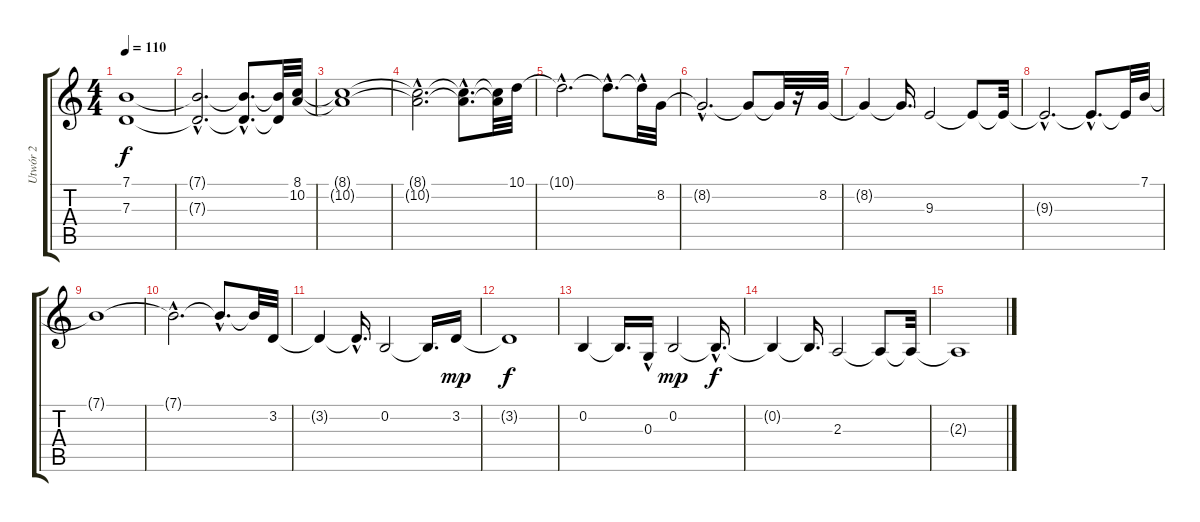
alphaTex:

\track ("Utwór 2" "Utwór 2") {instrument acousticgrandpiano}
\staff {score tabs}
\tuning (E4 B3 G3 D3 A2 E2) {hide}
\ts (4 4)
\tempo 110
\clef g2
\ks c
(7.1{t} 7.3{t}).1{dy f} |
(7.1{hac t} 7.3{hac t}).2{d} (7.1{hac t} 7.3{hac t}).8{d} (7.1{t} 7.3{t}).32 (8.1 10.2).32 |
(8.1{t} 10.2{t}).1 |
(8.1{hac t} 10.2{hac t}).2{d} (8.1{hac t} 10.2{hac t}).8{d} (8.1{t} 10.2{t}).32 10.1.32 |
10.1{hac t}.2{d} 10.1{hac t}.8{d} 10.1{hac t}.32 8.2.32 |
8.2{hac t}.2{d} 8.2{t}.8 8.2{t}.32 r.16 8.2.32 |
8.2{t}.4 8.2{t}.16{d} 9.3.2 9.3{t}.8 9.3{t}.32 |
9.3{hac t}.2{d} 9.3{hac t}.8{d} 9.3{t}.32 7.1.32 |
7.1{t}.1 |
7.1{hac t}.2{d} 7.1{hac t}.8{d} 7.1{t}.32 3.2.32 |
3.2{t}.4 3.2{hac t}.16{d} 0.2.2 0.2{t}.16{d} 3.2.16{dy mp} |
3.2{t}.1{dy f} |
0.2.4 0.2{t}.16{d} 0.3{hac}.16 0.2.2{dy mp} 0.2{hac t}.16{d dy f} |
0.2{t}.4 0.2{t}.16{d} 2.3.2 2.3{t}.8 2.3{t}.32 |
2.3{t}.1
